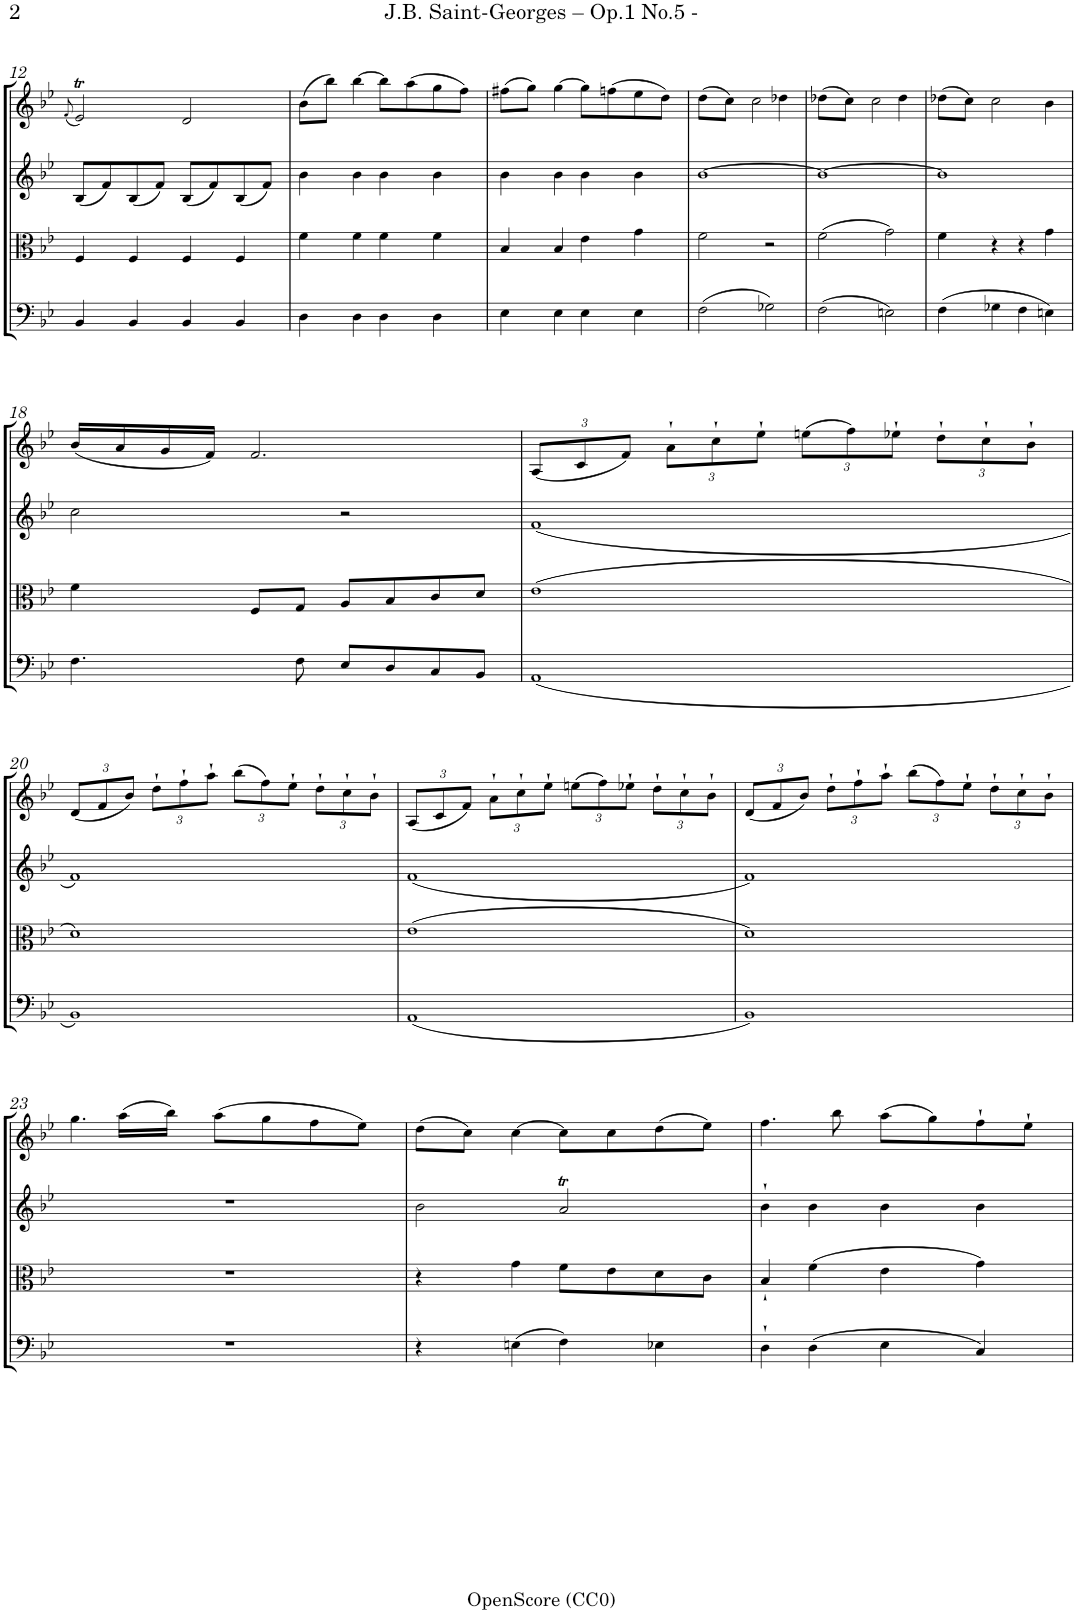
**kern	**kern	**kern	**kern
*part4	*part3	*part2	*part1
*staff4	*staff3	*staff2	*staff1
*I"Violoncello	*I"Viola	*I"Violin 2	*I"Violin 1
*I'Vc	*I'Vla	*I'Vln	*I'Vln
!!LO:PB:g=z
*clefF4	*clefC3	*clefG2	*clefG2
*k[b-e-]	*k[b-e-]	*k[b-e-]	*k[b-e-]
*M4/4	*M4/4	*M4/4	*M4/4
*met(c)	*met(c)	*met(c)	*met(c)
=12	=12	=12	=12
.	.	.	(8qf/
4BB-/	4F/	(<8B-/L	2e-T/)
.	.	8f/)	.
4BB-/	4F/	(<8B-/	.
.	.	8f/J)	.
4BB-/	4F/	(<8B-/L	2d/
.	.	8f/)	.
4BB-/	4F/	(<8B-/	.
.	.	8f/J)	.
=13	=13	=13	=13
4D\	4f\	4b-\	(>8b-\L
.	.	.	8bb-\J)
4D\	4f\	4b-\	[>4bb-\
4D\	4f\	4b-\	8bb-\L]
.	.	.	(8aa\
4D\	4f\	4b-\	8gg\
.	.	.	8ff\J)
=14	=14	=14	=14
4E-\	4B-/	4b-\	(>8ff#X\L
.	.	.	8gg\J)
4E-\	4B-/	4b-\	[>4gg\
4E-\	4e-\	4b-\	8gg\L]
.	.	.	(8ffn\
4E-\	4g\	4b-\	8ee-\
.	.	.	8dd\J)
=15	=15	=15	=15
(>2F\	2f\	[1b-	(>8dd\L
.	.	.	8cc\J)
.	.	.	2cc\
2G-X\)	2r	.	.
.	.	.	4dd-X\
=16	=16	=16	=16
(>2F\	(2f\	1b-_	(>8dd-X\L
.	.	.	8cc\J)
.	.	.	2cc\
2En\)	2g\)	.	.
.	.	.	4dd-\
=17	=17	=17	=17
(>4F\	4f\	1b-]	(>8dd-X\L
.	.	.	8cc\J)
4G-X\	4r	.	2cc\
4F\	4r	.	.
4En\)	4g\	.	4b-\
!!LO:LB:g=z
=18	=18	=18	=18
4.F\	4f\	2cc\	(<16b-/LL
.	.	.	16a/
.	.	.	16g/
.	.	.	16f/JJ)
.	8F/L	.	2.f/
8F\	8G/J	.	.
8E-/L	8A/L	2r	.
8D/	8B-/	.	.
8C/	8c/	.	.
8BB-/J	8d/J	.	.
=19	=19	=19	=19
*	*	*	*Xbrackettup
(1AA	(1e-	(1f	(12A/L
.	.	.	12c/
.	.	.	12f/J)
.	.	.	12a`\L
.	.	.	12cc`\
.	.	.	12ee-`\J
.	.	.	(12een\L
.	.	.	12ff\)
.	.	.	12ee-X`\J
.	.	.	12dd`\L
.	.	.	12cc`\
.	.	.	12b-`\J
!!LO:LB:g=z
=20	=20	=20	=20
1BB-)	1d)	1f)	(12d/L
.	.	.	12f/
.	.	.	12b-/J)
.	.	.	12dd`\L
.	.	.	12ff`\
.	.	.	12aa`\J
.	.	.	(12bb-\L
.	.	.	12ff\)
.	.	.	12ee-`\J
.	.	.	12dd`\L
.	.	.	12cc`\
.	.	.	12b-`\J
=21	=21	=21	=21
(1AA	(1e-	(1f	(12A/L
.	.	.	12c/
.	.	.	12f/J)
.	.	.	12a`\L
.	.	.	12cc`\
.	.	.	12ee-`\J
.	.	.	(12een\L
.	.	.	12ff\)
.	.	.	12ee-X`\J
.	.	.	12dd`\L
.	.	.	12cc`\
.	.	.	12b-`\J
=22	=22	=22	=22
1BB-)	1d)	1f)	(<12d/L
.	.	.	12f/
.	.	.	12b-/J)
.	.	.	12dd`\L
.	.	.	12ff`\
.	.	.	12aa`\J
.	.	.	(12bb-\L
.	.	.	12ff\)
.	.	.	12ee-`\J
.	.	.	12dd`\L
.	.	.	12cc`\
.	.	.	12b-`\J
!!LO:LB:g=z
=23	=23	=23	=23
1r	1r	1r	4.gg\
.	.	.	(>16aa\LL
.	.	.	16bb-\JJ)
.	.	.	(8aa\L
.	.	.	8gg\
.	.	.	8ff\
.	.	.	8ee-\J)
=24	=24	=24	=24
4r	4r	2b-\	(>8dd\L
.	.	.	8cc\J)
(>4En\	4g\	.	[>4cc\
4F\)	8f\L	2at/	8cc\L]
.	8e-\	.	8cc\
4E-X\	8d\	.	(>8dd\
.	8c\J	.	8ee-\J)
=25	=25	=25	=25
4D`\	4B-`/	4b-`\	4.ff\
(4D\	(>4f\	4b-\	.
.	.	.	8bb-\
4E-\	4e-\	4b-\	(>8aa\L
.	.	.	8gg\)
4C/)	4g\)	4b-\	8ff`\
.	.	.	8ee-`\J
=	=	=	=
*-	*-	*-	*-
